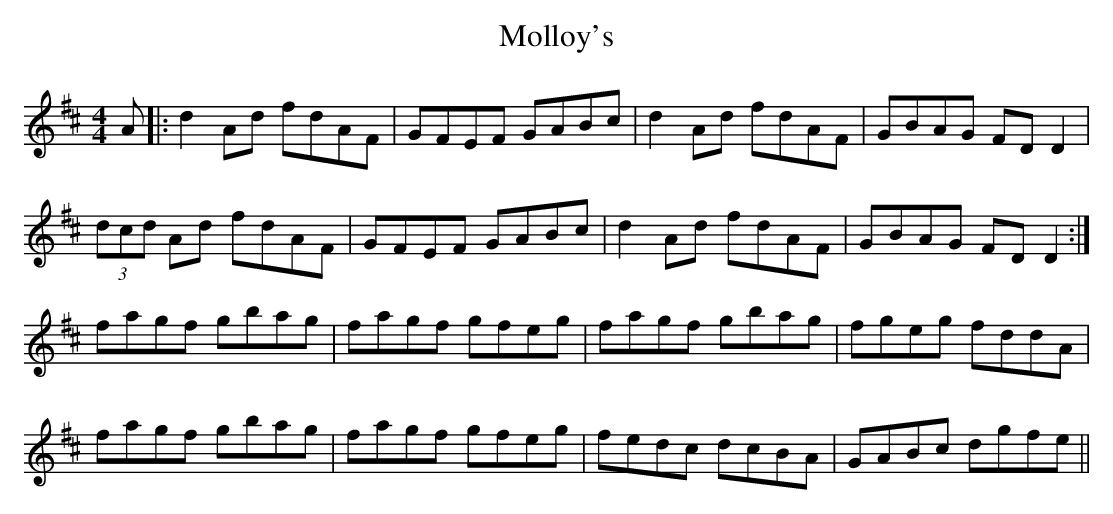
X:1
T: Molloy's
L: 1/8
M: 4/4
K: D
A|: d2 Ad fdAF|GFEF GABc|d2 Ad fdAF|GBAG FD D2|
(3dcd Ad fdAF|GFEF GABc|d2 Ad fdAF|GBAG FD D2 :|
fagf gbag|fagf gfeg|fagf gbag|fgeg fddA|
fagf gbag|fagf gfeg|fedc dcBA|GABc dgfe ||
